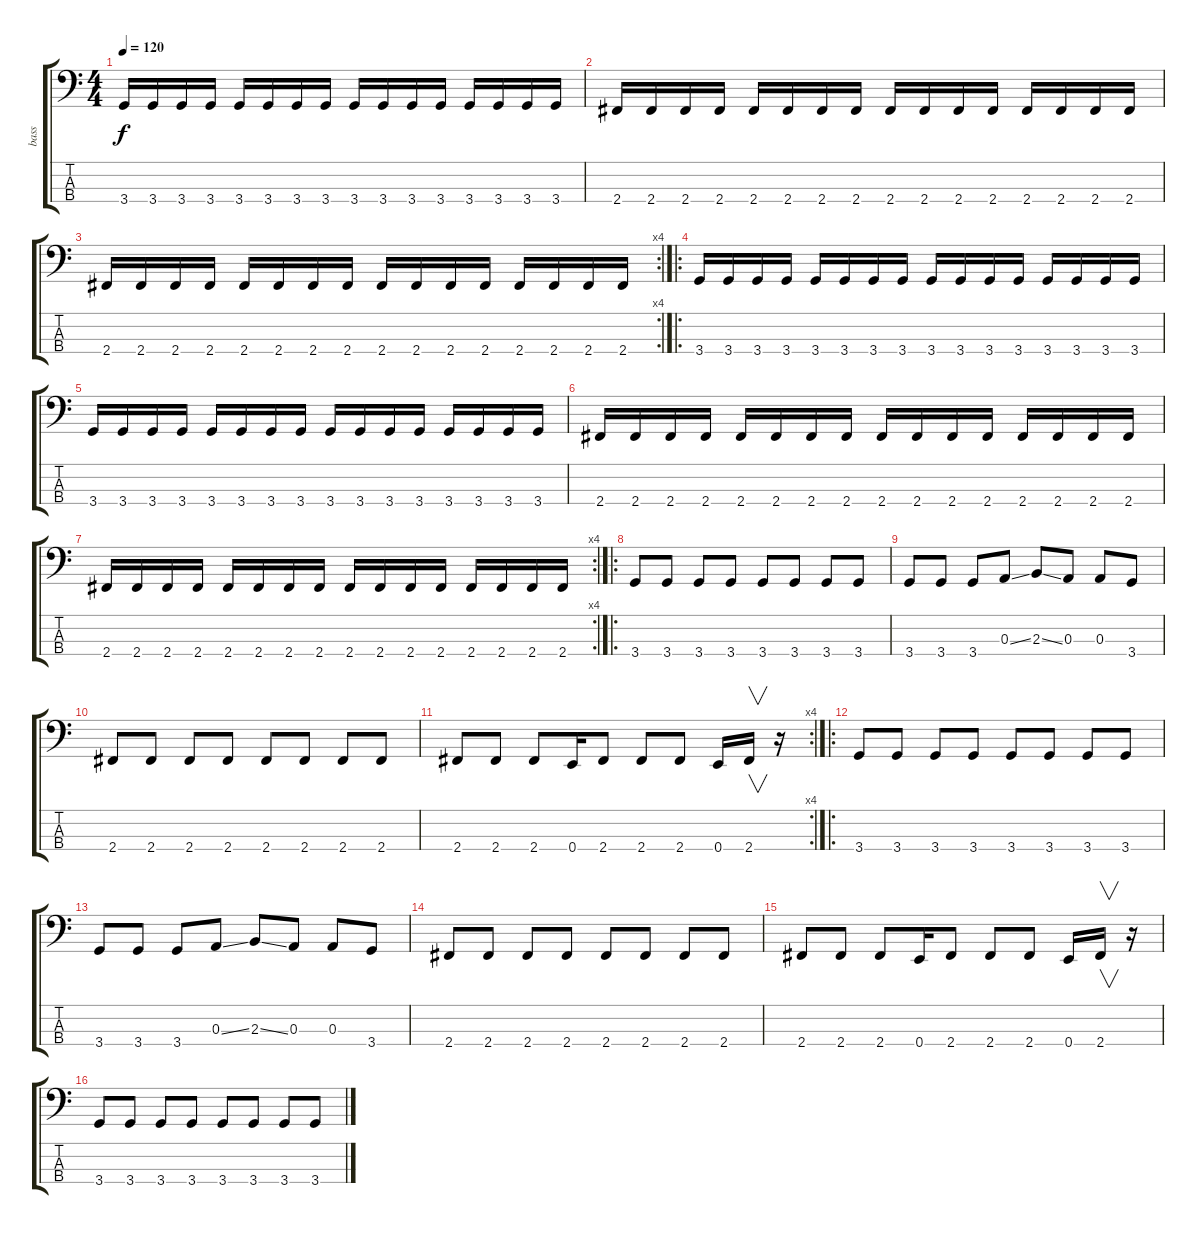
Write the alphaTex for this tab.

\track ("bass" "bass") {instrument electricbassfinger}
\staff {score tabs}
\tuning (G2 D2 A1 E1) {hide}
\ts (4 4)
\tempo 120
\clef f4
\ks c
3.4.16{dy f} 3.4.16 3.4.16 3.4.16 3.4.16 3.4.16 3.4.16 3.4.16 3.4.16 3.4.16 3.4.16 3.4.16 3.4.16 3.4.16 3.4.16 3.4.16 |
2.4.16 2.4.16 2.4.16 2.4.16 2.4.16 2.4.16 2.4.16 2.4.16 2.4.16 2.4.16 2.4.16 2.4.16 2.4.16 2.4.16 2.4.16 2.4.16 |
\rc 4
2.4.16 2.4.16 2.4.16 2.4.16 2.4.16 2.4.16 2.4.16 2.4.16 2.4.16 2.4.16 2.4.16 2.4.16 2.4.16 2.4.16 2.4.16 2.4.16 |
\ro
3.4.16 3.4.16 3.4.16 3.4.16 3.4.16 3.4.16 3.4.16 3.4.16 3.4.16 3.4.16 3.4.16 3.4.16 3.4.16 3.4.16 3.4.16 3.4.16 |
3.4.16 3.4.16 3.4.16 3.4.16 3.4.16 3.4.16 3.4.16 3.4.16 3.4.16 3.4.16 3.4.16 3.4.16 3.4.16 3.4.16 3.4.16 3.4.16 |
2.4.16 2.4.16 2.4.16 2.4.16 2.4.16 2.4.16 2.4.16 2.4.16 2.4.16 2.4.16 2.4.16 2.4.16 2.4.16 2.4.16 2.4.16 2.4.16 |
\rc 4
2.4.16 2.4.16 2.4.16 2.4.16 2.4.16 2.4.16 2.4.16 2.4.16 2.4.16 2.4.16 2.4.16 2.4.16 2.4.16 2.4.16 2.4.16 2.4.16 |
\ro
3.4.8 3.4.8 3.4.8 3.4.8 3.4.8 3.4.8 3.4.8 3.4.8 |
3.4.8 3.4.8 3.4.8 0.3{ss}.8 2.3{ss}.8 0.3.8 0.3.8 3.4.8 |
2.4.8 2.4.8 2.4.8 2.4.8 2.4.8 2.4.8 2.4.8 2.4.8 |
\rc 4
2.4.8 2.4.8 2.4.8 0.4.16 2.4.8 2.4.8 2.4.8 0.4.16 2.4.16{v} r.16 |
\ro
3.4.8 3.4.8 3.4.8 3.4.8 3.4.8 3.4.8 3.4.8 3.4.8 |
3.4.8 3.4.8 3.4.8 0.3{ss}.8 2.3{ss}.8 0.3.8 0.3.8 3.4.8 |
2.4.8 2.4.8 2.4.8 2.4.8 2.4.8 2.4.8 2.4.8 2.4.8 |
2.4.8 2.4.8 2.4.8 0.4.16 2.4.8 2.4.8 2.4.8 0.4.16 2.4.16{v} r.16 |
3.4.8 3.4.8 3.4.8 3.4.8 3.4.8 3.4.8 3.4.8 3.4.8
